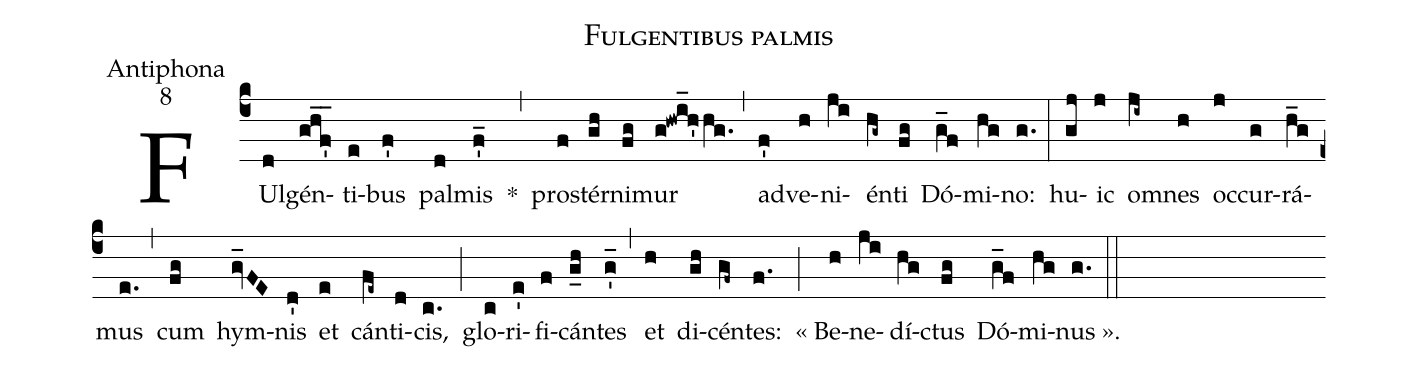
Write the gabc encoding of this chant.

name:Fulgentibus palmis;
office-part:Antiphona;
mode:8;
%%
(c4) FUl(d)gén(ghf'__)ti(e)bus(f') pal(d)mis(f'_) *(,) pro(f)stér(gh)ni(fg)mur(g!hwi_h'hg.) (,) ad(f')ve(h)ni(ji)én(hg~)ti(fg) Dó(g_f)mi(hg)no:(g.) (:) hu(gj)ic(j) o(ji~)mnes(h) oc(j)cur(g)rá(h_g)mus(e.) (,) cum(fg) hym(gv_FE)nis(d') et(e) cán(fe~)ti(d)cis,(c.) (;) glo(c)ri(e')fi(f)cán(g_h)tes(g'_) (,) et(h) di(gh)cén(gf~)tes:(f.) (;) « Be(h)ne(ji)dí(hg)ctus(fg) Dó(g_f)mi(hg)nus ».(g.) (::)
